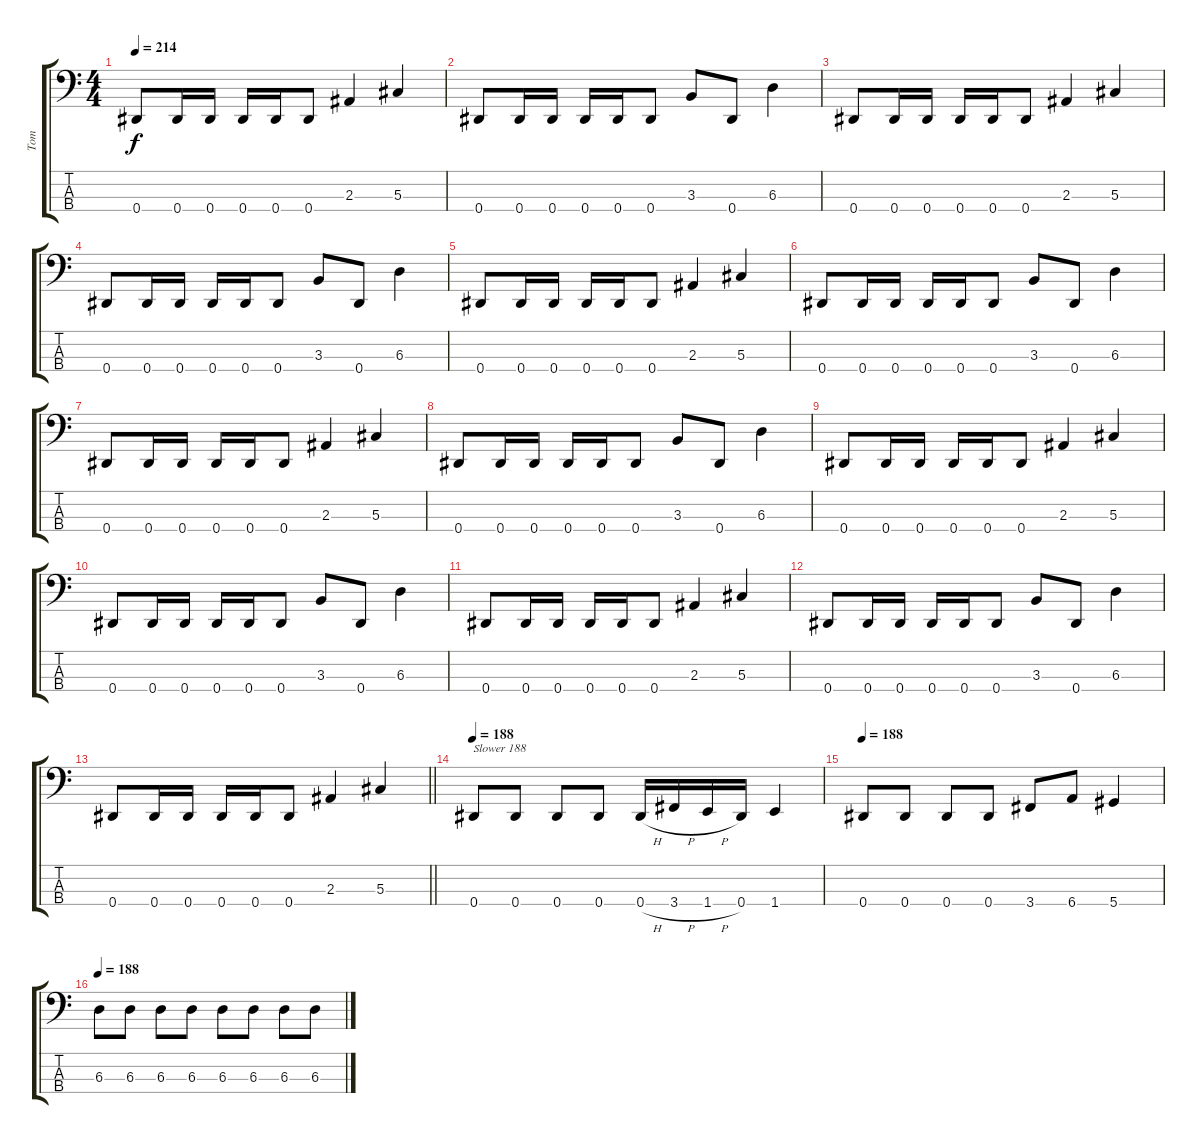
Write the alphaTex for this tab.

\track ("Tom" "Tom") {instrument electricbasspick}
\staff {score tabs}
\tuning (Gb2 Db2 Ab1 Eb1) {hide}
\ts (4 4)
\tempo 214
\clef f4
\ks c
0.4.8{dy f} 0.4.16 0.4.16 0.4.16 0.4.16 0.4.8 2.3.4 5.3.4 |
0.4.8 0.4.16 0.4.16 0.4.16 0.4.16 0.4.8 3.3.8 0.4.8 6.3.4 |
0.4.8 0.4.16 0.4.16 0.4.16 0.4.16 0.4.8 2.3.4 5.3.4 |
0.4.8 0.4.16 0.4.16 0.4.16 0.4.16 0.4.8 3.3.8 0.4.8 6.3.4 |
0.4.8 0.4.16 0.4.16 0.4.16 0.4.16 0.4.8 2.3.4 5.3.4 |
0.4.8 0.4.16 0.4.16 0.4.16 0.4.16 0.4.8 3.3.8 0.4.8 6.3.4 |
0.4.8 0.4.16 0.4.16 0.4.16 0.4.16 0.4.8 2.3.4 5.3.4 |
0.4.8 0.4.16 0.4.16 0.4.16 0.4.16 0.4.8 3.3.8 0.4.8 6.3.4 |
0.4.8 0.4.16 0.4.16 0.4.16 0.4.16 0.4.8 2.3.4 5.3.4 |
0.4.8 0.4.16 0.4.16 0.4.16 0.4.16 0.4.8 3.3.8 0.4.8 6.3.4 |
0.4.8 0.4.16 0.4.16 0.4.16 0.4.16 0.4.8 2.3.4 5.3.4 |
0.4.8 0.4.16 0.4.16 0.4.16 0.4.16 0.4.8 3.3.8 0.4.8 6.3.4 |
\barLineRight lightlight
0.4.8 0.4.16 0.4.16 0.4.16 0.4.16 0.4.8 2.3.4 5.3.4 |
\tempo 188
0.4.8{txt "Slower 188"} 0.4.8 0.4.8 0.4.8 0.4{h}.16 3.4{h}.16 1.4{h}.16 0.4.16 1.4.4 |
\tempo 188
0.4.8 0.4.8 0.4.8 0.4.8 3.4.8 6.4.8 5.4.4 |
\tempo 188
6.3.8 6.3.8 6.3.8 6.3.8 6.3.8 6.3.8 6.3.8 6.3.8
